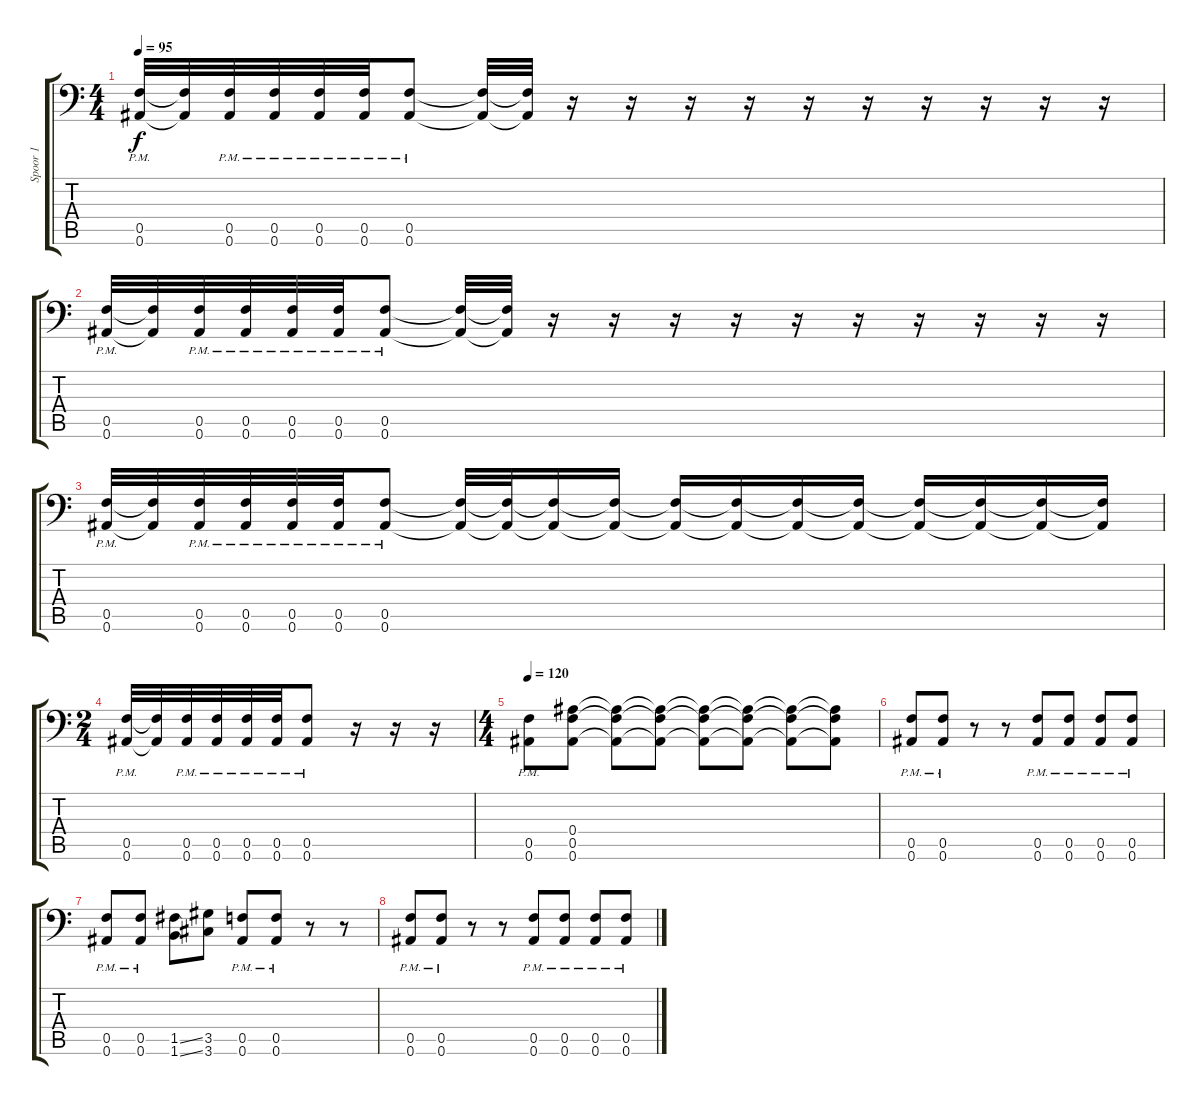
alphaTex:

\track ("Spoor 1" "Spoor 1") {instrument distortionguitar}
\staff {score tabs}
\tuning (C4 G3 Eb3 Bb2 F2 Bb1) {hide}
\ts (4 4)
\tempo 95
\clef f4
\ks c
(0.5{pm} 0.6{pm}).32{dy f} (0.5{t} 0.6{t}).32 (0.5{pm} 0.6{pm}).32 (0.5{pm} 0.6{pm}).32 (0.5{pm} 0.6{pm}).32 (0.5{pm} 0.6{pm}).32 (0.5{pm} 0.6{pm}).8 (0.5{t} 0.6{t}).32 (0.5{t} 0.6{t}).32 r.16 r.16 r.16 r.16 r.16 r.16 r.16 r.16 r.16 r.16 |
(0.5{pm} 0.6{pm}).32 (0.5{t} 0.6{t}).32 (0.5{pm} 0.6{pm}).32 (0.5{pm} 0.6{pm}).32 (0.5{pm} 0.6{pm}).32 (0.5{pm} 0.6{pm}).32 (0.5{pm} 0.6{pm}).8 (0.5{t} 0.6{t}).32 (0.5{t} 0.6{t}).32 r.16 r.16 r.16 r.16 r.16 r.16 r.16 r.16 r.16 r.16 |
(0.5{pm} 0.6{pm}).32 (0.5{t} 0.6{t}).32 (0.5{pm} 0.6{pm}).32 (0.5{pm} 0.6{pm}).32 (0.5{pm} 0.6{pm}).32 (0.5{pm} 0.6{pm}).32 (0.5{pm} 0.6{pm}).8 (0.5{t} 0.6{t}).32 (0.5{t} 0.6{t}).32 (0.5{t} 0.6{t}).16 (0.5{t} 0.6{t}).16 (0.5{t} 0.6{t}).16 (0.5{t} 0.6{t}).16 (0.5{t} 0.6{t}).16 (0.5{t} 0.6{t}).16 (0.5{t} 0.6{t}).16 (0.5{t} 0.6{t}).16 (0.5{t} 0.6{t}).16 (0.5{t} 0.6{t}).16 |
\ts (2 4)
(0.5{pm} 0.6{pm}).32 (0.5{t} 0.6{t}).32 (0.5{pm} 0.6{pm}).32 (0.5{pm} 0.6{pm}).32 (0.5{pm} 0.6{pm}).32 (0.5{pm} 0.6{pm}).32 (0.5{pm} 0.6{pm}).8 r.16 r.16 r.16 |
\ts (4 4)
\tempo 120
(0.5{pm} 0.6{pm}).8 (0.4 0.5 0.6).8 (0.4{t} 0.5{t} 0.6{t}).8 (0.4{t} 0.5{t} 0.6{t}).8 (0.4{t} 0.5{t} 0.6{t}).8 (0.4{t} 0.5{t} 0.6{t}).8 (0.4{t} 0.5{t} 0.6{t}).8 (0.4{t} 0.5{t} 0.6{t}).8 |
(0.5{pm} 0.6{pm}).8 (0.5{pm} 0.6{pm}).8 r.8 r.8 (0.5{pm} 0.6{pm}).8 (0.5{pm} 0.6{pm}).8 (0.5{pm} 0.6{pm}).8 (0.5{pm} 0.6{pm}).8 |
(0.5{pm} 0.6{pm}).8 (0.5{pm} 0.6{pm}).8 (1.5{ss} 1.6{ss}).8 (3.5 3.6).8 (0.5{pm} 0.6{pm}).8 (0.5{pm} 0.6{pm}).8 r.8 r.8 |
(0.5{pm} 0.6{pm}).8 (0.5{pm} 0.6{pm}).8 r.8 r.8 (0.5{pm} 0.6{pm}).8 (0.5{pm} 0.6{pm}).8 (0.5{pm} 0.6{pm}).8 (0.5{pm} 0.6{pm}).8
